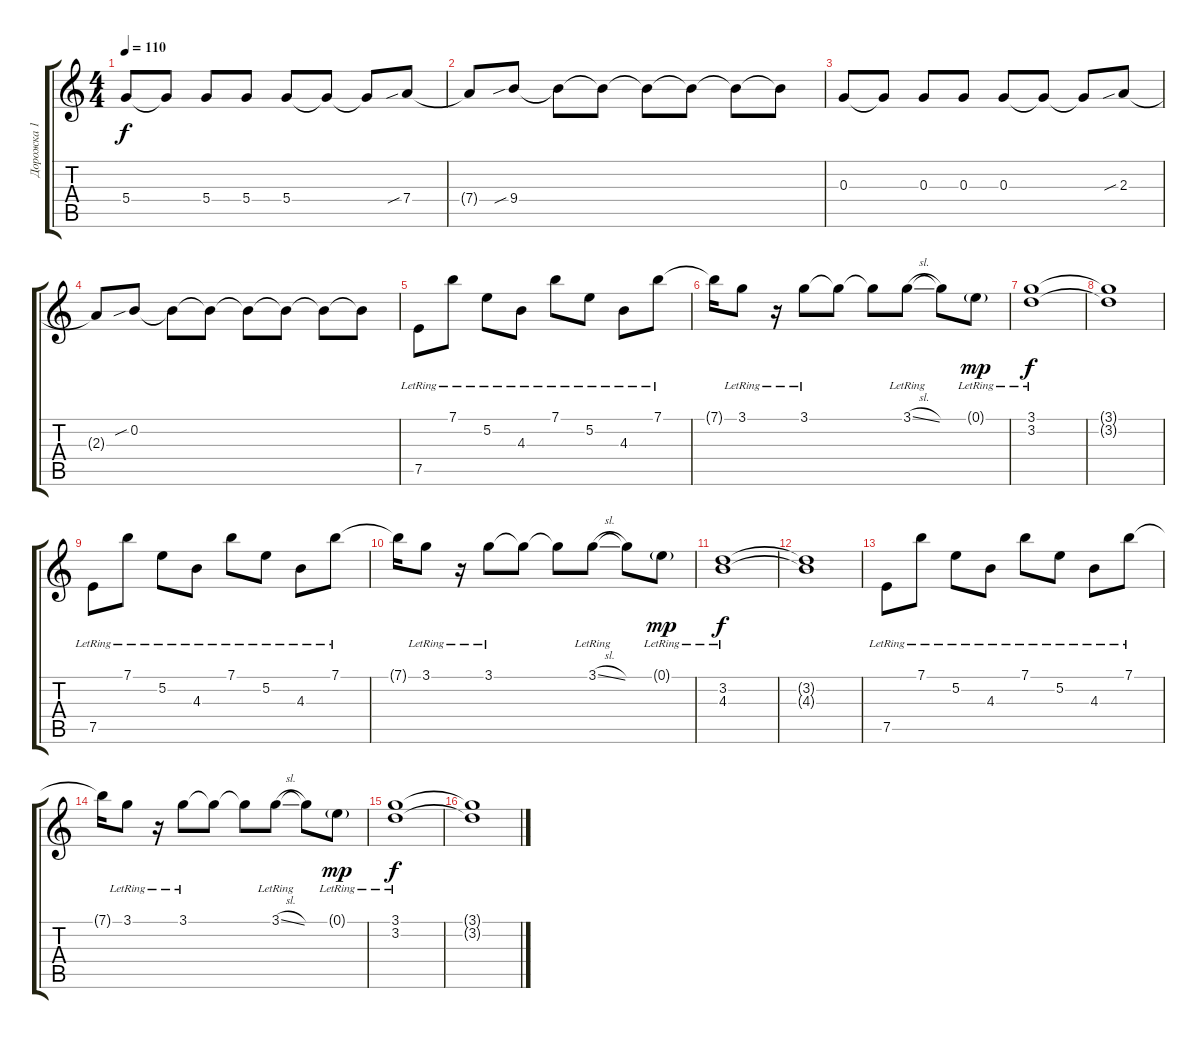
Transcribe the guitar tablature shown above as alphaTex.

\track ("Дорожка 1" "Дорожка 1") {instrument electricguitarclean}
\staff {score tabs}
\tuning (E4 B3 G3 D3 A2 E2) {hide}
\ts (4 4)
\tempo 110
\clef g2
\ks c
5.4.8{dy f} 5.4{t}.8 5.4.8 5.4.8 5.4.8 5.4{t}.8 5.4{t}.8 7.4{sib}.8 |
7.4{t}.8 9.4{sib}.8 9.4{t}.8 9.4{t}.8 9.4{t}.8 9.4{t}.8 9.4{t}.8 9.4{t}.8 |
0.3.8 0.3{t}.8 0.3.8 0.3.8 0.3.8 0.3{t}.8 0.3{t}.8 2.3{sib}.8 |
2.3{t}.8 0.2{sib}.8 0.2{t}.8 0.2{t}.8 0.2{t}.8 0.2{t}.8 0.2{t}.8 0.2{t}.8 |
7.5{lr}.8 7.1{lr}.8 5.2{lr}.8 4.3{lr}.8 7.1{lr}.8 5.2{lr}.8 4.3{lr}.8 7.1{lr}.8 |
7.1{t}.16 3.1{lr}.8 r.16 3.1{lr}.8 3.1{t}.8 3.1{t}.8 3.1{sl lr}.8 3.1{t}.8 0.1{g lr}.8{dy mp} |
(3.1{lr} 3.2{lr}).1{dy f} |
(3.1{t} 3.2{t}).1 |
7.5{lr}.8 7.1{lr}.8 5.2{lr}.8 4.3{lr}.8 7.1{lr}.8 5.2{lr}.8 4.3{lr}.8 7.1{lr}.8 |
7.1{t}.16 3.1{lr}.8 r.16 3.1{lr}.8 3.1{t}.8 3.1{t}.8 3.1{sl lr}.8 3.1{t}.8 0.1{g lr}.8{dy mp} |
(3.2{lr} 4.3).1{dy f} |
(3.2{t} 4.3{t}).1 |
7.5{lr}.8 7.1{lr}.8 5.2{lr}.8 4.3{lr}.8 7.1{lr}.8 5.2{lr}.8 4.3{lr}.8 7.1{lr}.8 |
7.1{t}.16 3.1{lr}.8 r.16 3.1{lr}.8 3.1{t}.8 3.1{t}.8 3.1{sl lr}.8 3.1{t}.8 0.1{g lr}.8{dy mp} |
(3.1{lr} 3.2{lr}).1{dy f} |
(3.1{t} 3.2{t}).1
